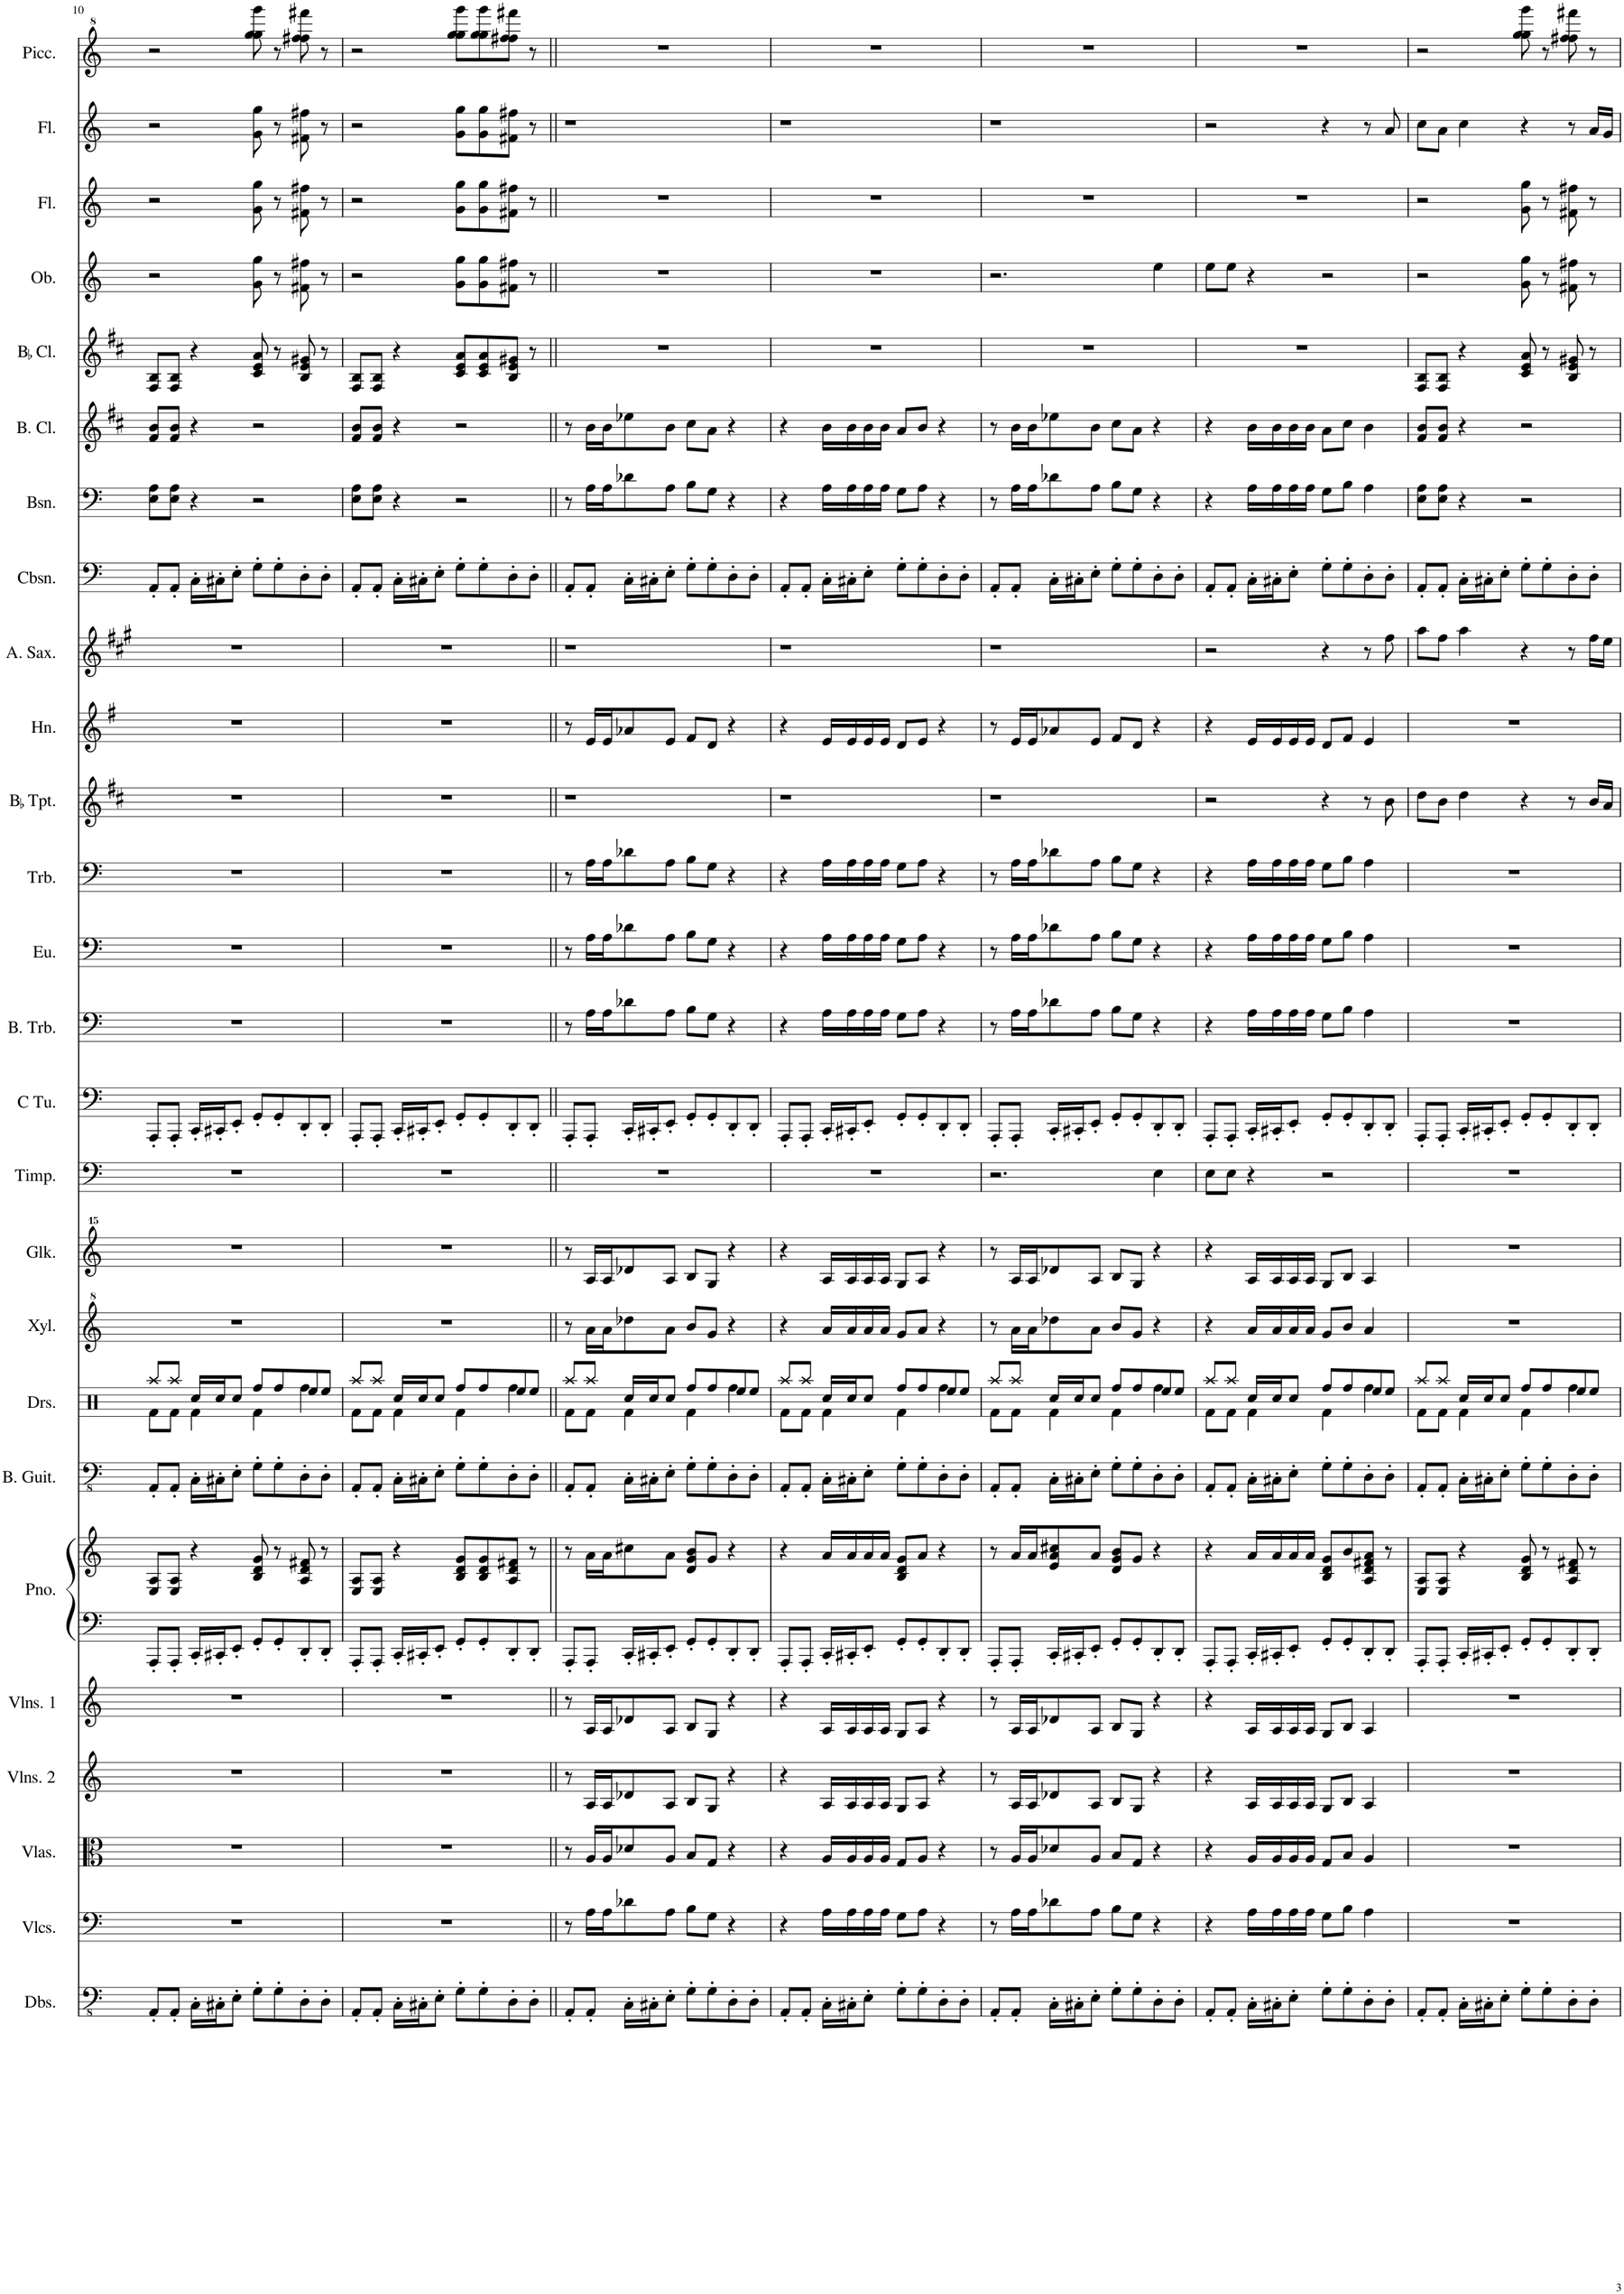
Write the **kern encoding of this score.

**kern	**kern	**kern	**kern	**kern	**kern	**kern	**kern	**kern	**kern	**kern	**kern	**kern	**kern	**kern	**kern	**kern	**kern	**kern	**kern	**kern	**kern	**kern	**kern	**kern	**kern	**kern
*part26	*part25	*part24	*part23	*part22	*part21	*part21	*part20	*part19	*part18	*part17	*part16	*part15	*part14	*part13	*part12	*part11	*part10	*part9	*part8	*part7	*part6	*part5	*part4	*part3	*part2	*part1
*staff27	*staff26	*staff25	*staff24	*staff23	*staff22	*staff21	*staff20	*staff19	*staff18	*staff17	*staff16	*staff15	*staff14	*staff13	*staff12	*staff11	*staff10	*staff9	*staff8	*staff7	*staff6	*staff5	*staff4	*staff3	*staff2	*staff1
*I"Double Basses	*I"Violoncellos	*I"Violas	*I"Violins 2	*I"Violins 1	*I"Piano	*	*I"Bass Guitar	*I"Drumset	*I"Xylophone	*I"Glockenspiel	*I"Timpani	*I"C Tuba	*I"Bass Trombone	*I"Euphonium	*I"Trombone	*I"BaccidentalFlat Trumpet	*I"Horn	*I"Alto Saxophone	*I"Contrabassoon	*I"Bassoon	*I"Bass Clarinet	*I"BaccidentalFlat Clarinet	*I"Oboe	*I"Flute	*I"Flute	*I"Piccolo
*I'Dbs.	*I'Vlcs.	*I'Vlas.	*I'Vlns. 2	*I'Vlns. 1	*I'Pno.	*	*I'B. Guit.	*I'Drs.	*I'Xyl.	*I'Glk.	*I'Timp.	*I'C Tu.	*I'B. Trb.	*I'Eu.	*I'Trb.	*I'BaccidentalFlat Tpt.	*I'Hn.	*I'A. Sax.	*I'Cbsn.	*I'Bsn.	*I'B. Cl.	*I'BaccidentalFlat Cl.	*I'Ob.	*I'Fl.	*I'Fl.	*I'Picc.
!!LO:PB:g=z
*clefFv4	*clefF4	*clefC3	*clefG2	*clefG2	*clefF4	*clefG2	*clefFv4	*clefX	*clefG^2	*clefG^^2	*clefF4	*clefF4	*clefF4	*clefF4	*clefF4	*clefG2	*clefG2	*clefG2	*clefF4	*clefF4	*clefG2	*clefG2	*clefG2	*clefG2	*clefG2	*clefG^2
*	*	*	*	*	*	*	*	*	*	*	*	*	*	*	*	*Trd1c2	*Trd4c7	*Trd5c9	*Trd7c12	*	*Trd8c14	*Trd1c2	*	*	*	*Trd-7c-12
*k[]	*k[]	*k[]	*k[]	*k[]	*k[]	*k[]	*k[]	*k[]	*k[]	*k[]	*k[]	*k[]	*k[]	*k[]	*k[]	*k[f#c#]	*k[f#]	*k[f#c#g#]	*k[]	*k[]	*k[f#c#]	*k[f#c#]	*k[]	*k[]	*k[]	*k[]
=10	=10	=10	=10	=10	=10	=10	=10	=10	=10	=10	=10	=10	=10	=10	=10	=10	=10	=10	=10	=10	=10	=10	=10	=10	=10	=10
*	*	*	*	*	*	*	*	*^	*	*	*	*	*	*	*	*	*	*	*	*	*	*	*	*	*	*
*	*	*	*	*	*	*	*	*	*^	*	*	*	*	*	*	*	*	*	*	*	*	*	*	*	*	*	*
8AAA'/L	1r	1r	1r	1r	8AAA'/L	8E/ 8A/L	8AAA'/L	8Rf\L	2ryy	8Raa/L	1r	1r	1r	8AAA'/L	1r	1r	1r	1r	1r	1r	8AA'/L	8E\ 8A\L	8f#/ 8b/L	8F#/ 8B/L	2r	2r	2r	2r
8AAA'/J	.	.	.	.	8AAA'/J	8E/ 8A/J	8AAA'/J	8Rf\J	.	8Raa/J	.	.	.	8AAA'/J	.	.	.	.	.	.	8AA'/J	8E\ 8A\J	8f#/ 8b/J	8F#/ 8B/J	.	.	.	.
16CC'\LL	.	.	.	.	16CC'/LL	4r	16CC'\LL	4Rf\	.	16Rcc/LL	.	.	.	16CC'/LL	.	.	.	.	.	.	16C'\LL	4r	4r	4r	.	.	.	.
16CC#X'\J	.	.	.	.	16CC#X'/J	.	16CC#X'\J	.	.	16Rcc/J	.	.	.	16CC#X'/J	.	.	.	.	.	.	16C#X'\J	.	.	.	.	.	.	.
8EE'\J	.	.	.	.	8EE'/J	.	8EE'\J	.	.	8Rcc/J	.	.	.	8EE'/J	.	.	.	.	.	.	8E'\J	.	.	.	.	.	.	.
8GG'\L	.	.	.	.	8GG'/L	8B/ 8d/ 8g/	8GG'\L	8Rff/L	4Rf\	2ryy	.	.	.	8GG'/L	.	.	.	.	.	.	8G'\L	2r	2r	8c#/ 8e/ 8a/	8g\ 8gg\	8g\ 8gg\	8g\ 8gg\	8ggg\ 8ggg\ 8ggg\ 8gggg\
8GG'\	.	.	.	.	8GG'/	8r	8GG'\	8Rff/	.	.	.	.	.	8GG'/	.	.	.	.	.	.	8G'\	.	.	8r	8r	8r	8r	8r
8DD'\	.	.	.	.	8DD'/	8A/ 8d/ 8f#X/	8DD'\	8Ree/	4Rff\	.	.	.	.	8DD'/	.	.	.	.	.	.	8D'\	.	.	8B/ 8e/ 8g#X/	8f#X\ 8ff#X\	8f#X\ 8ff#X\	8f#X\ 8ff#X\	8fff#X\ 8fff#\ 8fff#\ 8ffff#X\
8DD'\J	.	.	.	.	8DD'/J	8r	8DD'\J	8Ree/J	.	.	.	.	.	8DD'/J	.	.	.	.	.	.	8D'\J	.	.	8r	8r	8r	8r	8r
=11	=11	=11	=11	=11	=11	=11	=11	=11	=11	=11	=11	=11	=11	=11	=11	=11	=11	=11	=11	=11	=11	=11	=11	=11	=11	=11	=11	=11
8AAA'/L	1r	1r	1r	1r	8AAA'/L	8E/ 8A/L	8AAA'/L	8Rf\L	2ryy	8Raa/L	1r	1r	1r	8AAA'/L	1r	1r	1r	1r	1r	1r	8AA'/L	8E\ 8A\L	8f#/ 8b/L	8F#/ 8B/L	2r	2r	2r	2r
8AAA'/J	.	.	.	.	8AAA'/J	8E/ 8A/J	8AAA'/J	8Rf\J	.	8Raa/J	.	.	.	8AAA'/J	.	.	.	.	.	.	8AA'/J	8E\ 8A\J	8f#/ 8b/J	8F#/ 8B/J	.	.	.	.
16CC'\LL	.	.	.	.	16CC'/LL	4r	16CC'\LL	4Rf\	.	16Rcc/LL	.	.	.	16CC'/LL	.	.	.	.	.	.	16C'\LL	4r	4r	4r	.	.	.	.
16CC#X'\J	.	.	.	.	16CC#X'/J	.	16CC#X'\J	.	.	16Rcc/J	.	.	.	16CC#X'/J	.	.	.	.	.	.	16C#X'\J	.	.	.	.	.	.	.
8EE'\J	.	.	.	.	8EE'/J	.	8EE'\J	.	.	8Rcc/J	.	.	.	8EE'/J	.	.	.	.	.	.	8E'\J	.	.	.	.	.	.	.
8GG'\L	.	.	.	.	8GG'/L	8B/ 8d/ 8g/L	8GG'\L	8Rff/L	4Rf\	2ryy	.	.	.	8GG'/L	.	.	.	.	.	.	8G'\L	2r	2r	8c#/ 8e/ 8a/L	8g\ 8gg\L	8g\ 8gg\L	8g\ 8gg\L	8ggg\ 8ggg\ 8ggg\ 8gggg\L
8GG'\	.	.	.	.	8GG'/	8B/ 8d/ 8g/	8GG'\	8Rff/	.	.	.	.	.	8GG'/	.	.	.	.	.	.	8G'\	.	.	8c#/ 8e/ 8a/	8g\ 8gg\	8g\ 8gg\	8g\ 8gg\	8ggg\ 8ggg\ 8ggg\ 8gggg\
8DD'\	.	.	.	.	8DD'/	8A/ 8d/ 8f#X/J	8DD'\	8Ree/	4Rff\	.	.	.	.	8DD'/	.	.	.	.	.	.	8D'\	.	.	8B/ 8e/ 8g#X/J	8f#X\ 8ff#X\J	8f#X\ 8ff#X\J	8f#X\ 8ff#X\J	8fff#X\ 8fff#\ 8fff#\ 8ffff#X\J
8DD'\J	.	.	.	.	8DD'/J	8r	8DD'\J	8Ree/J	.	.	.	.	.	8DD'/J	.	.	.	.	.	.	8D'\J	.	.	8r	8r	8r	8r	8r
=12||	=12||	=12||	=12||	=12||	=12||	=12||	=12||	=12||	=12||	=12||	=12||	=12||	=12||	=12||	=12||	=12||	=12||	=12||	=12||	=12||	=12||	=12||	=12||	=12||	=12||	=12||	=12||	=12||
8AAA'/L	8r	8r	8r	8r	8AAA'/L	8r	8AAA'/L	8Rf\L	2ryy	8Raa/L	8r	8r	1r	8AAA'/L	8r	8r	8r	1r	8r	1r	8AA'/L	8r	8r	1r	1r	1r	1r	1r
8AAA'/J	16A\LL	16A/LL	16A/LL	16A/LL	8AAA'/J	16a\LL	8AAA'/J	8Rf\J	.	8Raa/J	16aa\LL	16aa/LL	.	8AAA'/J	16A\LL	16A\LL	16A\LL	.	16e/LL	.	8AA'/J	16A\LL	16b\LL	.	.	.	.	.
.	16A\J	16A/J	16A/J	16A/J	.	16a\J	.	.	.	.	16aa\J	16aa/J	.	.	16A\J	16A\J	16A\J	.	16e/J	.	.	16A\J	16b\J	.	.	.	.	.
16CC'\LL	8d-X\	8d-X/	8d-X/	8d-X/	16CC'/LL	8cc#X\	16CC'\LL	4Rf\	.	16Rcc/LL	8ddd-X\	8ddd-X/	.	16CC'/LL	8d-X\	8d-X\	8d-X\	.	8a-X/	.	16C'\LL	8d-X\	8ee-X\	.	.	.	.	.
16CC#X'\J	.	.	.	.	16CC#X'/J	.	16CC#X'\J	.	.	16Rcc/J	.	.	.	16CC#X'/J	.	.	.	.	.	.	16C#X'\J	.	.	.	.	.	.	.
8EE'\J	8A\J	8A/J	8A/J	8A/J	8EE'/J	8a\J	8EE'\J	.	.	8Rcc/J	8aa\J	8aa/J	.	8EE'/J	8A\J	8A\J	8A\J	.	8e/J	.	8E'\J	8A\J	8b\J	.	.	.	.	.
8GG'\L	8B\L	8B/L	8B/L	8B/L	8GG'/L	8d/ 8g/ 8b/L	8GG'\L	8Rff/L	4Rf\	2ryy	8bb/L	8bb/L	.	8GG'/L	8B\L	8B\L	8B\L	.	8f#/L	.	8G'\L	8B\L	8cc#\L	.	.	.	.	.
8GG'\	8G\J	8G/J	8G/J	8G/J	8GG'/	8g/J	8GG'\	8Rff/	.	.	8gg/J	8gg/J	.	8GG'/	8G\J	8G\J	8G\J	.	8d/J	.	8G'\	8G\J	8a\J	.	.	.	.	.
8DD'\	4r	4r	4r	4r	8DD'/	4r	8DD'\	8Ree/	4Rff\	.	4r	4r	.	8DD'/	4r	4r	4r	.	4r	.	8D'\	4r	4r	.	.	.	.	.
8DD'\J	.	.	.	.	8DD'/J	.	8DD'\J	8Ree/J	.	.	.	.	.	8DD'/J	.	.	.	.	.	.	8D'\J	.	.	.	.	.	.	.
=13	=13	=13	=13	=13	=13	=13	=13	=13	=13	=13	=13	=13	=13	=13	=13	=13	=13	=13	=13	=13	=13	=13	=13	=13	=13	=13	=13	=13
8AAA'/L	4r	4r	4r	4r	8AAA'/L	4r	8AAA'/L	8Rf\L	2ryy	8Raa/L	4r	4r	1r	8AAA'/L	4r	4r	4r	1r	4r	1r	8AA'/L	4r	4r	1r	1r	1r	1r	1r
8AAA'/J	.	.	.	.	8AAA'/J	.	8AAA'/J	8Rf\J	.	8Raa/J	.	.	.	8AAA'/J	.	.	.	.	.	.	8AA'/J	.	.	.	.	.	.	.
16CC'\LL	16A\LL	16A/LL	16A/LL	16A/LL	16CC'/LL	16a/LL	16CC'\LL	4Rf\	.	16Rcc/LL	16aa/LL	16aa/LL	.	16CC'/LL	16A\LL	16A\LL	16A\LL	.	16e/LL	.	16C'\LL	16A\LL	16b\LL	.	.	.	.	.
16CC#X'\J	16A\	16A/	16A/	16A/	16CC#X'/J	16a/	16CC#X'\J	.	.	16Rcc/J	16aa/	16aa/	.	16CC#X'/J	16A\	16A\	16A\	.	16e/	.	16C#X'\J	16A\	16b\	.	.	.	.	.
8EE'\J	16A\	16A/	16A/	16A/	8EE'/J	16a/	8EE'\J	.	.	8Rcc/J	16aa/	16aa/	.	8EE'/J	16A\	16A\	16A\	.	16e/	.	8E'\J	16A\	16b\	.	.	.	.	.
.	16A\JJ	16A/JJ	16A/JJ	16A/JJ	.	16a/JJ	.	.	.	.	16aa/JJ	16aa/JJ	.	.	16A\JJ	16A\JJ	16A\JJ	.	16e/JJ	.	.	16A\JJ	16b\JJ	.	.	.	.	.
8GG'\L	8G\L	8G/L	8G/L	8G/L	8GG'/L	8B/ 8d/ 8g/L	8GG'\L	8Rff/L	4Rf\	2ryy	8gg/L	8gg/L	.	8GG'/L	8G\L	8G\L	8G\L	.	8d/L	.	8G'\L	8G\L	8a/L	.	.	.	.	.
8GG'\	8A\J	8A/J	8A/J	8A/J	8GG'/	8a/J	8GG'\	8Rff/	.	.	8aa/J	8aa/J	.	8GG'/	8A\J	8A\J	8A\J	.	8e/J	.	8G'\	8A\J	8b/J	.	.	.	.	.
8DD'\	4r	4r	4r	4r	8DD'/	4r	8DD'\	8Ree/	4Rff\	.	4r	4r	.	8DD'/	4r	4r	4r	.	4r	.	8D'\	4r	4r	.	.	.	.	.
8DD'\J	.	.	.	.	8DD'/J	.	8DD'\J	8Ree/J	.	.	.	.	.	8DD'/J	.	.	.	.	.	.	8D'\J	.	.	.	.	.	.	.
=14	=14	=14	=14	=14	=14	=14	=14	=14	=14	=14	=14	=14	=14	=14	=14	=14	=14	=14	=14	=14	=14	=14	=14	=14	=14	=14	=14	=14
8AAA'/L	8r	8r	8r	8r	8AAA'/L	8r	8AAA'/L	8Rf\L	2ryy	8Raa/L	8r	8r	2.r	8AAA'/L	8r	8r	8r	1r	8r	1r	8AA'/L	8r	8r	1r	2.r	1r	1r	1r
8AAA'/J	16A\LL	16A/LL	16A/LL	16A/LL	8AAA'/J	16a/LL	8AAA'/J	8Rf\J	.	8Raa/J	16aa\LL	16aa/LL	.	8AAA'/J	16A\LL	16A\LL	16A\LL	.	16e/LL	.	8AA'/J	16A\LL	16b\LL	.	.	.	.	.
.	16A\J	16A/J	16A/J	16A/J	.	16a/J	.	.	.	.	16aa\J	16aa/J	.	.	16A\J	16A\J	16A\J	.	16e/J	.	.	16A\J	16b\J	.	.	.	.	.
16CC'\LL	8d-X\	8d-X/	8d-X/	8d-X/	16CC'/LL	8e/ 8a/ 8cc#X/	16CC'\LL	4Rf\	.	16Rcc/LL	8ddd-X\	8ddd-X/	.	16CC'/LL	8d-X\	8d-X\	8d-X\	.	8a-X/	.	16C'\LL	8d-X\	8ee-X\	.	.	.	.	.
16CC#X'\J	.	.	.	.	16CC#X'/J	.	16CC#X'\J	.	.	16Rcc/J	.	.	.	16CC#X'/J	.	.	.	.	.	.	16C#X'\J	.	.	.	.	.	.	.
8EE'\J	8A\J	8A/J	8A/J	8A/J	8EE'/J	8a/J	8EE'\J	.	.	8Rcc/J	8aa\J	8aa/J	.	8EE'/J	8A\J	8A\J	8A\J	.	8e/J	.	8E'\J	8A\J	8b\J	.	.	.	.	.
8GG'\L	8B\L	8B/L	8B/L	8B/L	8GG'/L	8d/ 8g/ 8b/L	8GG'\L	8Rff/L	4Rf\	2ryy	8bb/L	8bb/L	.	8GG'/L	8B\L	8B\L	8B\L	.	8f#/L	.	8G'\L	8B\L	8cc#\L	.	.	.	.	.
8GG'\	8G\J	8G/J	8G/J	8G/J	8GG'/	8g/J	8GG'\	8Rff/	.	.	8gg/J	8gg/J	.	8GG'/	8G\J	8G\J	8G\J	.	8d/J	.	8G'\	8G\J	8a\J	.	.	.	.	.
8DD'\	4r	4r	4r	4r	8DD'/	4r	8DD'\	8Ree/	4Rff\	.	4r	4r	4E\	8DD'/	4r	4r	4r	.	4r	.	8D'\	4r	4r	.	4ee\	.	.	.
8DD'\J	.	.	.	.	8DD'/J	.	8DD'\J	8Ree/J	.	.	.	.	.	8DD'/J	.	.	.	.	.	.	8D'\J	.	.	.	.	.	.	.
=15	=15	=15	=15	=15	=15	=15	=15	=15	=15	=15	=15	=15	=15	=15	=15	=15	=15	=15	=15	=15	=15	=15	=15	=15	=15	=15	=15	=15
8AAA'/L	4r	4r	4r	4r	8AAA'/L	4r	8AAA'/L	8Rf\L	2ryy	8Raa/L	4r	4r	8E\L	8AAA'/L	4r	4r	4r	2r	4r	2r	8AA'/L	4r	4r	1r	8ee\L	1r	2r	1r
8AAA'/J	.	.	.	.	8AAA'/J	.	8AAA'/J	8Rf\J	.	8Raa/J	.	.	8E\J	8AAA'/J	.	.	.	.	.	.	8AA'/J	.	.	.	8ee\J	.	.	.
16CC'\LL	16A\LL	16A/LL	16A/LL	16A/LL	16CC'/LL	16a/LL	16CC'\LL	4Rf\	.	16Rcc/LL	16aa/LL	16aa/LL	4r	16CC'/LL	16A\LL	16A\LL	16A\LL	.	16e/LL	.	16C'\LL	16A\LL	16b\LL	.	4r	.	.	.
16CC#X'\J	16A\	16A/	16A/	16A/	16CC#X'/J	16a/	16CC#X'\J	.	.	16Rcc/J	16aa/	16aa/	.	16CC#X'/J	16A\	16A\	16A\	.	16e/	.	16C#X'\J	16A\	16b\	.	.	.	.	.
8EE'\J	16A\	16A/	16A/	16A/	8EE'/J	16a/	8EE'\J	.	.	8Rcc/J	16aa/	16aa/	.	8EE'/J	16A\	16A\	16A\	.	16e/	.	8E'\J	16A\	16b\	.	.	.	.	.
.	16A\JJ	16A/JJ	16A/JJ	16A/JJ	.	16a/JJ	.	.	.	.	16aa/JJ	16aa/JJ	.	.	16A\JJ	16A\JJ	16A\JJ	.	16e/JJ	.	.	16A\JJ	16b\JJ	.	.	.	.	.
8GG'\L	8G\L	8G/L	8G/L	8G/L	8GG'/L	8B/ 8d/ 8g/L	8GG'\L	8Rff/L	4Rf\	2ryy	8gg/L	8gg/L	2r	8GG'/L	8G\L	8G\L	8G\L	4r	8d/L	4r	8G'\L	8G\L	8a\L	.	2r	.	4r	.
8GG'\	8B\J	8B/J	8B/J	8B/J	8GG'/	8b/	8GG'\	8Rff/	.	.	8bb/J	8bb/J	.	8GG'/	8B\J	8B\J	8B\J	.	8f#/J	.	8G'\	8B\J	8cc#\J	.	.	.	.	.
8DD'\	4A\	4A/	4A/	4A/	8DD'/	8A/ 8d/ 8f#X/ 8a/J	8DD'\	8Ree/	4Rff\	.	4aa/	4aa/	.	8DD'/	4A\	4A\	4A\	8r	4e/	8r	8D'\	4A\	4b\	.	.	.	8r	.
8DD'\J	.	.	.	.	8DD'/J	8r	8DD'\J	8Ree/J	.	.	.	.	.	8DD'/J	.	.	.	8b\	.	8ff#\	8D'\J	.	.	.	.	.	8a/	.
=16	=16	=16	=16	=16	=16	=16	=16	=16	=16	=16	=16	=16	=16	=16	=16	=16	=16	=16	=16	=16	=16	=16	=16	=16	=16	=16	=16	=16
8AAA'/L	1r	1r	1r	1r	8AAA'/L	8E/ 8A/L	8AAA'/L	8Rf\L	2ryy	8Raa/L	1r	1r	1r	8AAA'/L	1r	1r	1r	8dd\L	1r	8aa\L	8AA'/L	8E\ 8A\L	8f#/ 8b/L	8F#/ 8B/L	2r	2r	8cc\L	2r
8AAA'/J	.	.	.	.	8AAA'/J	8E/ 8A/J	8AAA'/J	8Rf\J	.	8Raa/J	.	.	.	8AAA'/J	.	.	.	8b\J	.	8ff#\J	8AA'/J	8E\ 8A\J	8f#/ 8b/J	8F#/ 8B/J	.	.	8a\J	.
16CC'\LL	.	.	.	.	16CC'/LL	4r	16CC'\LL	4Rf\	.	16Rcc/LL	.	.	.	16CC'/LL	.	.	.	4dd\	.	4aa\	16C'\LL	4r	4r	4r	.	.	4cc\	.
16CC#X'\J	.	.	.	.	16CC#X'/J	.	16CC#X'\J	.	.	16Rcc/J	.	.	.	16CC#X'/J	.	.	.	.	.	.	16C#X'\J	.	.	.	.	.	.	.
8EE'\J	.	.	.	.	8EE'/J	.	8EE'\J	.	.	8Rcc/J	.	.	.	8EE'/J	.	.	.	.	.	.	8E'\J	.	.	.	.	.	.	.
8GG'\L	.	.	.	.	8GG'/L	8B/ 8d/ 8g/	8GG'\L	8Rff/L	4Rf\	2ryy	.	.	.	8GG'/L	.	.	.	4r	.	4r	8G'\L	2r	2r	8c#/ 8e/ 8a/	8g\ 8gg\	8g\ 8gg\	4r	8ggg\ 8ggg\ 8ggg\ 8gggg\
8GG'\	.	.	.	.	8GG'/	8r	8GG'\	8Rff/	.	.	.	.	.	8GG'/	.	.	.	.	.	.	8G'\	.	.	8r	8r	8r	.	8r
8DD'\	.	.	.	.	8DD'/	8A/ 8d/ 8f#X/	8DD'\	8Ree/	4Rff\	.	.	.	.	8DD'/	.	.	.	8r	.	8r	8D'\	.	.	8B/ 8e/ 8g#X/	8f#X\ 8ff#X\	8f#X\ 8ff#X\	8r	8fff#X\ 8fff#\ 8fff#\ 8ffff#X\
8DD'\J	.	.	.	.	8DD'/J	8r	8DD'\J	8Ree/J	.	.	.	.	.	8DD'/J	.	.	.	16b/LL	.	16ff#\LL	8D'\J	.	.	8r	8r	8r	16a/LL	8r
.	.	.	.	.	.	.	.	.	.	.	.	.	.	.	.	.	.	16a/JJ	.	16ee\JJ	.	.	.	.	.	.	16g/JJ	.
*	*	*	*	*	*	*	*	*v	*v	*v	*	*	*	*	*	*	*	*	*	*	*	*	*	*	*	*	*	*
=	=	=	=	=	=	=	=	=	=	=	=	=	=	=	=	=	=	=	=	=	=	=	=	=	=	=
*-	*-	*-	*-	*-	*-	*-	*-	*-	*-	*-	*-	*-	*-	*-	*-	*-	*-	*-	*-	*-	*-	*-	*-	*-	*-	*-
